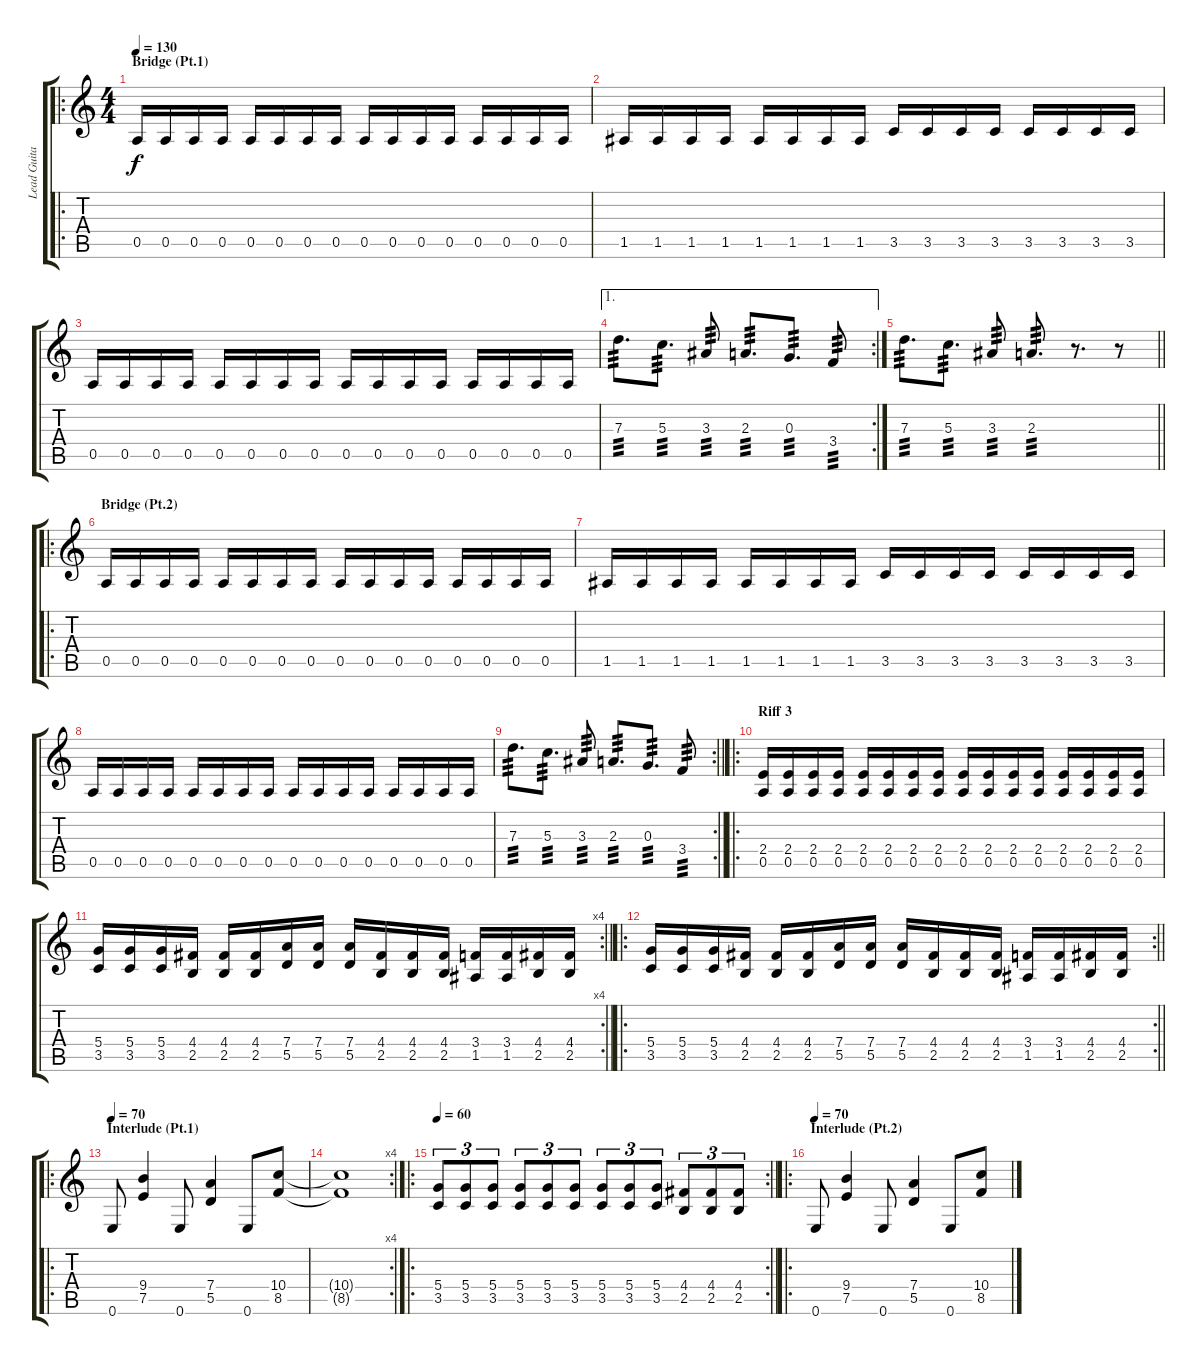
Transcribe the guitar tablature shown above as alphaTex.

\track ("Lead Guitar (Evil)" "Lead Guita") {instrument distortionguitar}
\staff {score tabs}
\tuning (E4 B3 G3 D3 A2 E2) {hide}
\ro
\ts (4 4)
\section ("" "Bridge (Pt.1)")
\tempo 130
\clef g2
\ks c
0.5.16{dy f volume 16 balance 6} 0.5.16 0.5.16 0.5.16 0.5.16 0.5.16 0.5.16 0.5.16 0.5.16 0.5.16 0.5.16 0.5.16 0.5.16 0.5.16 0.5.16 0.5.16 |
1.5.16 1.5.16 1.5.16 1.5.16 1.5.16 1.5.16 1.5.16 1.5.16 3.5.16 3.5.16 3.5.16 3.5.16 3.5.16 3.5.16 3.5.16 3.5.16 |
0.5.16 0.5.16 0.5.16 0.5.16 0.5.16 0.5.16 0.5.16 0.5.16 0.5.16 0.5.16 0.5.16 0.5.16 0.5.16 0.5.16 0.5.16 0.5.16 |
\ae 1
\rc 2
7.3.8{d tp 3} 5.3.8{d tp 3} 3.3.8{tp 3} 2.3.8{d tp 3} 0.3.8{d tp 3} 3.4.8{tp 3} |
\barLineRight lightlight
7.3.8{d tp 3} 5.3.8{d tp 3} 3.3.8{tp 3} 2.3.8{d tp 3} r.8{d} r.8 |
\ro
\section ("" "Bridge (Pt.2)")
0.5.16{volume 16 balance 6} 0.5.16 0.5.16 0.5.16 0.5.16 0.5.16 0.5.16 0.5.16 0.5.16 0.5.16 0.5.16 0.5.16 0.5.16 0.5.16 0.5.16 0.5.16 |
1.5.16 1.5.16 1.5.16 1.5.16 1.5.16 1.5.16 1.5.16 1.5.16 3.5.16 3.5.16 3.5.16 3.5.16 3.5.16 3.5.16 3.5.16 3.5.16 |
0.5.16 0.5.16 0.5.16 0.5.16 0.5.16 0.5.16 0.5.16 0.5.16 0.5.16 0.5.16 0.5.16 0.5.16 0.5.16 0.5.16 0.5.16 0.5.16 |
\rc 2
\barLineRight lightlight
7.3.8{d tp 3} 5.3.8{d tp 3} 3.3.8{tp 3} 2.3.8{d tp 3} 0.3.8{d tp 3} 3.4.8{tp 3} |
\ro
\section ("" "Riff 3")
(2.4 0.5).16{volume 13 balance 0} (2.4 0.5).16 (2.4 0.5).16 (2.4 0.5).16 (2.4 0.5).16 (2.4 0.5).16 (2.4 0.5).16 (2.4 0.5).16 (2.4 0.5).16 (2.4 0.5).16 (2.4 0.5).16 (2.4 0.5).16 (2.4 0.5).16 (2.4 0.5).16 (2.4 0.5).16 (2.4 0.5).16 |
\rc 4
\barLineRight lightlight
(5.4 3.5).16 (5.4 3.5).16 (5.4 3.5).16 (4.4 2.5).16 (4.4 2.5).16 (4.4 2.5).16 (7.4 5.5).16 (7.4 5.5).16 (7.4 5.5).16 (4.4 2.5).16 (4.4 2.5).16 (4.4 2.5).16 (3.4 1.5).16 (3.4 1.5).16 (4.4 2.5).16 (4.4 2.5).16 |
\ro
\rc 2
\section ("" "")
\barLineRight lightlight
(5.4 3.5).16 (5.4 3.5).16 (5.4 3.5).16 (4.4 2.5).16 (4.4 2.5).16 (4.4 2.5).16 (7.4 5.5).16 (7.4 5.5).16 (7.4 5.5).16 (4.4 2.5).16 (4.4 2.5).16 (4.4 2.5).16 (3.4 1.5).16 (3.4 1.5).16 (4.4 2.5).16 (4.4 2.5).16 |
\ro
\section ("" "Interlude (Pt.1)")
\tempo 70
0.6.8 (9.4 7.5).4 0.6.8 (7.4 5.5).4 0.6.8 (10.4 8.5).8 |
\rc 4
(10.4{t} 8.5{t}).1 |
\ro
\rc 2
\tempo 60
\barLineRight lightlight
(5.4 3.5).8{tu (3 2)} (5.4 3.5).8{tu (3 2)} (5.4 3.5).8{tu (3 2)} (5.4 3.5).8{tu (3 2)} (5.4 3.5).8{tu (3 2)} (5.4 3.5).8{tu (3 2)} (5.4 3.5).8{tu (3 2)} (5.4 3.5).8{tu (3 2)} (5.4 3.5).8{tu (3 2)} (4.4 2.5).8{tu (3 2)} (4.4 2.5).8{tu (3 2)} (4.4 2.5).8{tu (3 2)} |
\ro
\section ("" "Interlude (Pt.2)")
\tempo 70
0.6.8 (9.4 7.5).4 0.6.8 (7.4 5.5).4 0.6.8 (10.4 8.5).8
